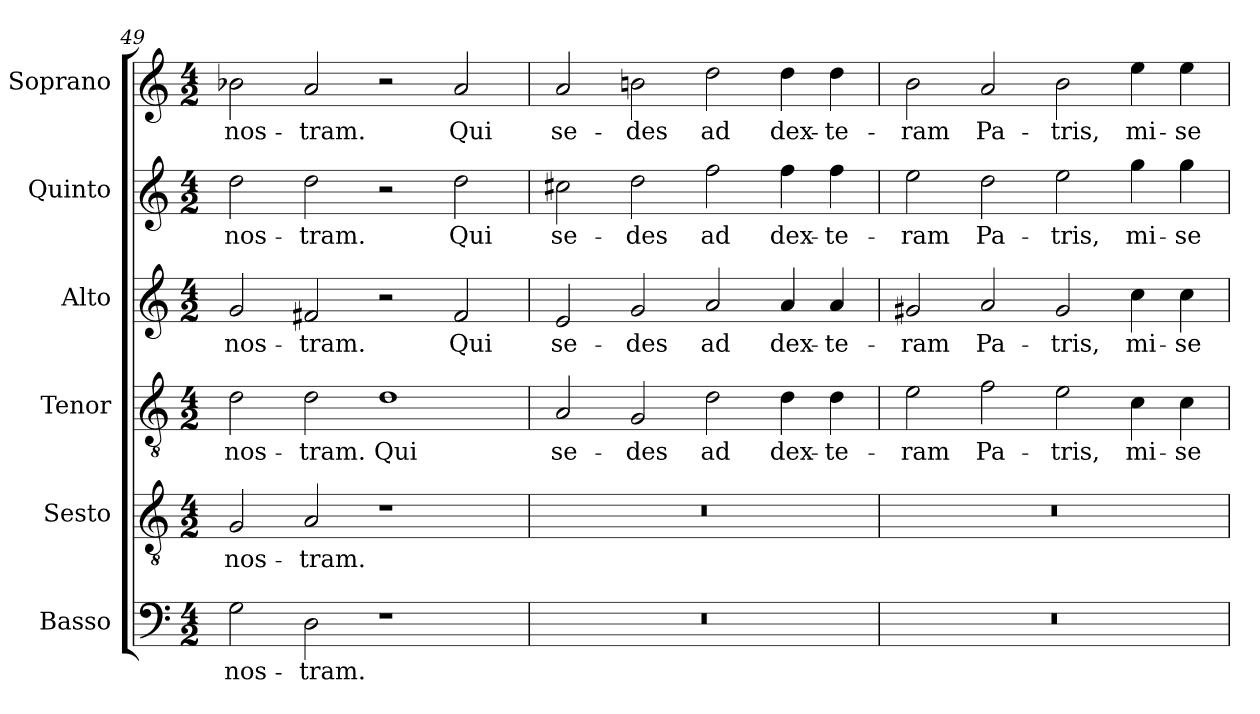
**kern	**text	**kern	**text	**kern	**text	**kern	**text	**kern	**text	**kern	**text
*part6	*part6	*part5	*part5	*part4	*part4	*part3	*part3	*part2	*part2	*part1	*part1
*staff6	*staff6	*staff5	*staff5	*staff4	*staff4	*staff3	*staff3	*staff2	*staff2	*staff1	*staff1
*I"Basso	*	*I"Sesto	*	*I"Tenor	*	*I"Alto	*	*I"Quinto	*	*I"Soprano	*
*	*	*I'T.	*	*I'T.	*	*I'A.	*	*	*	*I'Sop.	*
*clefF4	*	*clefGv2	*	*clefGv2	*	*clefG2	*	*clefG2	*	*clefG2	*
*	*	*ITrd7c12	*	*ITrd7c12	*	*	*	*	*	*	*
*k[]	*	*k[]	*	*k[]	*	*k[]	*	*k[]	*	*k[]	*
*C:	*	*C:	*	*C:	*	*C:	*	*C:	*	*C:	*
*M4/2	*	*M4/2	*	*M4/2	*	*M4/2	*	*M4/2	*	*M4/2	*
=49	=49	=49	=49	=49	=49	=49	=49	=49	=49	=49	=49
!	!LO:LY:b:color=#000000	!	!	!	!	!	!	!	!	!	!
!	!	!	!LO:LY:b:color=#000000	!	!	!	!	!	!	!	!
!	!	!	!	!	!LO:LY:b:color=#000000	!	!	!	!	!	!
!	!	!	!	!	!	!	!LO:LY:b:color=#000000	!	!	!	!
!	!	!	!	!	!	!	!	!	!LO:LY:b:color=#000000	!	!
!	!	!	!	!	!	!	!	!	!	!	!LO:LY:b:color=#000000
2Gi\	nos-	2GGi/	nos-	2Di\	nos-	2gi/	nos-	2ddi\	nos-	2b-Xi\	nos-
!	!LO:LY:b:color=#000000	!	!	!	!	!	!	!	!	!	!
!	!	!	!LO:LY:b:color=#000000	!	!	!	!	!	!	!	!
!	!	!	!	!	!LO:LY:b:color=#000000	!	!	!	!	!	!
!	!	!	!	!	!	!	!LO:LY:b:color=#000000	!	!	!	!
!	!	!	!	!	!	!	!	!	!LO:LY:b:color=#000000	!	!
!	!	!	!	!	!	!	!	!	!	!	!LO:LY:b:color=#000000
2Di\	-tram.	2AAi/	-tram.	2Di\	-tram.	2f#Xi/	-tram.	2ddi\	-tram.	2ai/	-tram.
!	!	!	!	!	!LO:LY:b:color=#000000	!	!	!	!	!	!
1r	.	1r	.	1Di	Qui	2r	.	2r	.	2r	.
!	!	!	!	!	!	!	!LO:LY:b:color=#000000	!	!	!	!
!	!	!	!	!	!	!	!	!	!LO:LY:b:color=#000000	!	!
!	!	!	!	!	!	!	!	!	!	!	!LO:LY:b:color=#000000
.	.	.	.	.	.	2f#i/	Qui	2ddi\	Qui	2ai/	Qui
=50	=50	=50	=50	=50	=50	=50	=50	=50	=50	=50	=50
!LO:N:vis=1	!	!LO:N:vis=1	!	!	!	!	!	!	!	!	!
!	!	!	!	!	!LO:LY:b:color=#000000	!	!	!	!	!	!
!	!	!	!	!	!	!	!LO:LY:b:color=#000000	!	!	!	!
!	!	!	!	!	!	!	!	!	!LO:LY:b:color=#000000	!	!
!	!	!	!	!	!	!	!	!	!	!	!LO:LY:b:color=#000000
0r	.	0r	.	2AAi/	se-	2ei/	se-	2cc#Xi\	se-	2ai/	se-
!	!	!	!	!	!LO:LY:b:color=#000000	!	!	!	!	!	!
!	!	!	!	!	!	!	!LO:LY:b:color=#000000	!	!	!	!
!	!	!	!	!	!	!	!	!	!LO:LY:b:color=#000000	!	!
!	!	!	!	!	!	!	!	!	!	!	!LO:LY:b:color=#000000
.	.	.	.	2GGi/	-des	2gi/	-des	2ddi\	-des	2bni\	-des
!	!	!	!	!	!LO:LY:b:color=#000000	!	!	!	!	!	!
!	!	!	!	!	!	!	!LO:LY:b:color=#000000	!	!	!	!
!	!	!	!	!	!	!	!	!	!LO:LY:b:color=#000000	!	!
!	!	!	!	!	!	!	!	!	!	!	!LO:LY:b:color=#000000
.	.	.	.	2Di\	ad	2ai/	ad	2ffi\	ad	2ddi\	ad
!	!	!	!	!	!LO:LY:b:color=#000000	!	!	!	!	!	!
!	!	!	!	!	!	!	!LO:LY:b:color=#000000	!	!	!	!
!	!	!	!	!	!	!	!	!	!LO:LY:b:color=#000000	!	!
!	!	!	!	!	!	!	!	!	!	!	!LO:LY:b:color=#000000
.	.	.	.	4Di\	dex-	4ai/	dex-	4ffi\	dex-	4ddi\	dex-
!	!	!	!	!	!LO:LY:b:color=#000000	!	!	!	!	!	!
!	!	!	!	!	!	!	!LO:LY:b:color=#000000	!	!	!	!
!	!	!	!	!	!	!	!	!	!LO:LY:b:color=#000000	!	!
!	!	!	!	!	!	!	!	!	!	!	!LO:LY:b:color=#000000
.	.	.	.	4Di\	-te-	4ai/	-te-	4ffi\	-te-	4ddi\	-te-
!!LO:PB:g=z
=51	=51	=51	=51	=51	=51	=51	=51	=51	=51	=51	=51
!LO:N:vis=1	!	!LO:N:vis=1	!	!	!	!	!	!	!	!	!
!	!	!	!	!	!LO:LY:b:color=#000000	!	!	!	!	!	!
!	!	!	!	!	!	!	!LO:LY:b:color=#000000	!	!	!	!
!	!	!	!	!	!	!	!	!	!LO:LY:b:color=#000000	!	!
!	!	!	!	!	!	!	!	!	!	!	!LO:LY:b:color=#000000
0r	.	0r	.	2Ei\	-ram	2g#Xi/	-ram	2eei\	-ram	2bi\	-ram
!	!	!	!	!	!LO:LY:b:color=#000000	!	!	!	!	!	!
!	!	!	!	!	!	!	!LO:LY:b:color=#000000	!	!	!	!
!	!	!	!	!	!	!	!	!	!LO:LY:b:color=#000000	!	!
!	!	!	!	!	!	!	!	!	!	!	!LO:LY:b:color=#000000
.	.	.	.	2Fi\	Pa-	2ai/	Pa-	2ddi\	Pa-	2ai/	Pa-
!	!	!	!	!	!LO:LY:b:color=#000000	!	!	!	!	!	!
!	!	!	!	!	!	!	!LO:LY:b:color=#000000	!	!	!	!
!	!	!	!	!	!	!	!	!	!LO:LY:b:color=#000000	!	!
!	!	!	!	!	!	!	!	!	!	!	!LO:LY:b:color=#000000
.	.	.	.	2Ei\	-tris,	2g#i/	-tris,	2eei\	-tris,	2bi\	-tris,
!	!	!	!	!	!LO:LY:b:color=#000000	!	!	!	!	!	!
!	!	!	!	!	!	!	!LO:LY:b:color=#000000	!	!	!	!
!	!	!	!	!	!	!	!	!	!LO:LY:b:color=#000000	!	!
!	!	!	!	!	!	!	!	!	!	!	!LO:LY:b:color=#000000
.	.	.	.	4Ci\	mi-	4cci\	mi-	4ggi\	mi-	4eei\	mi-
!	!	!	!	!	!LO:LY:b:color=#000000	!	!	!	!	!	!
!	!	!	!	!	!	!	!LO:LY:b:color=#000000	!	!	!	!
!	!	!	!	!	!	!	!	!	!LO:LY:b:color=#000000	!	!
!	!	!	!	!	!	!	!	!	!	!	!LO:LY:b:color=#000000
.	.	.	.	4Ci\	-se-	4cci\	-se-	4ggi\	-se-	4eei\	-se-
=	=	=	=	=	=	=	=	=	=	=	=
*-	*-	*-	*-	*-	*-	*-	*-	*-	*-	*-	*-
